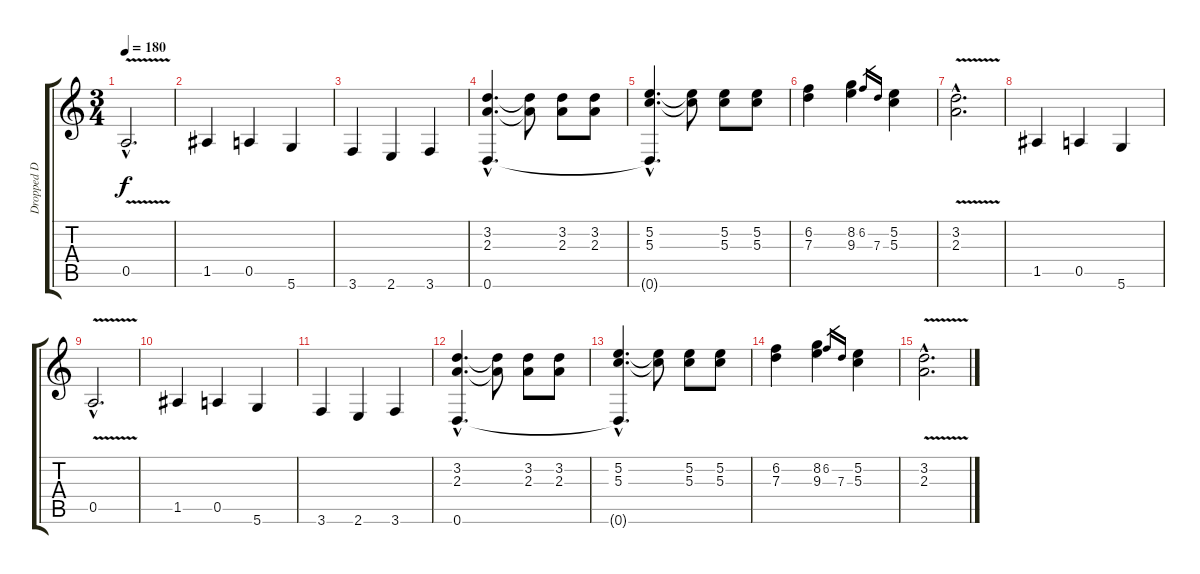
\track ("Dropped D - Acustic" "Dropped D ") {instrument acousticguitarsteel}
\staff {score tabs}
\tuning (E4 B3 G3 D3 A2 D2) {hide}
\ts (3 4)
\tempo 180
\clef g2
\ks c
0.5{v hac}.2{d dy f} |
1.5.4 0.5.4 5.6.4 |
3.6.4 2.6.4 3.6.4 |
(3.2{hac} 2.3{hac} 0.6{hac}).4{d} (3.2{t} 2.3{t}).8 (3.2 2.3).8 (3.2 2.3).8 |
(5.2{hac} 5.3{hac} 0.6{hac t}).4{d} (5.2{t} 5.3{t}).8 (5.2 5.3).8 (5.2 5.3).8 |
(6.2 7.3).4 (8.2 9.3).4 6.2.16{gr} 7.3.16{gr} (5.2 5.3).4 |
(3.2{v hac} 2.3{v hac}).2{d} |
1.5.4 0.5.4 5.6.4 |
0.5{v hac}.2{d} |
1.5.4 0.5.4 5.6.4 |
3.6.4 2.6.4 3.6.4 |
(3.2{hac} 2.3{hac} 0.6{hac}).4{d} (3.2{t} 2.3{t}).8 (3.2 2.3).8 (3.2 2.3).8 |
(5.2{hac} 5.3{hac} 0.6{hac t}).4{d} (5.2{t} 5.3{t}).8 (5.2 5.3).8 (5.2 5.3).8 |
(6.2 7.3).4 (8.2 9.3).4 6.2.16{gr} 7.3.16{gr} (5.2 5.3).4 |
(3.2{v hac} 2.3{v hac}).2{d}
